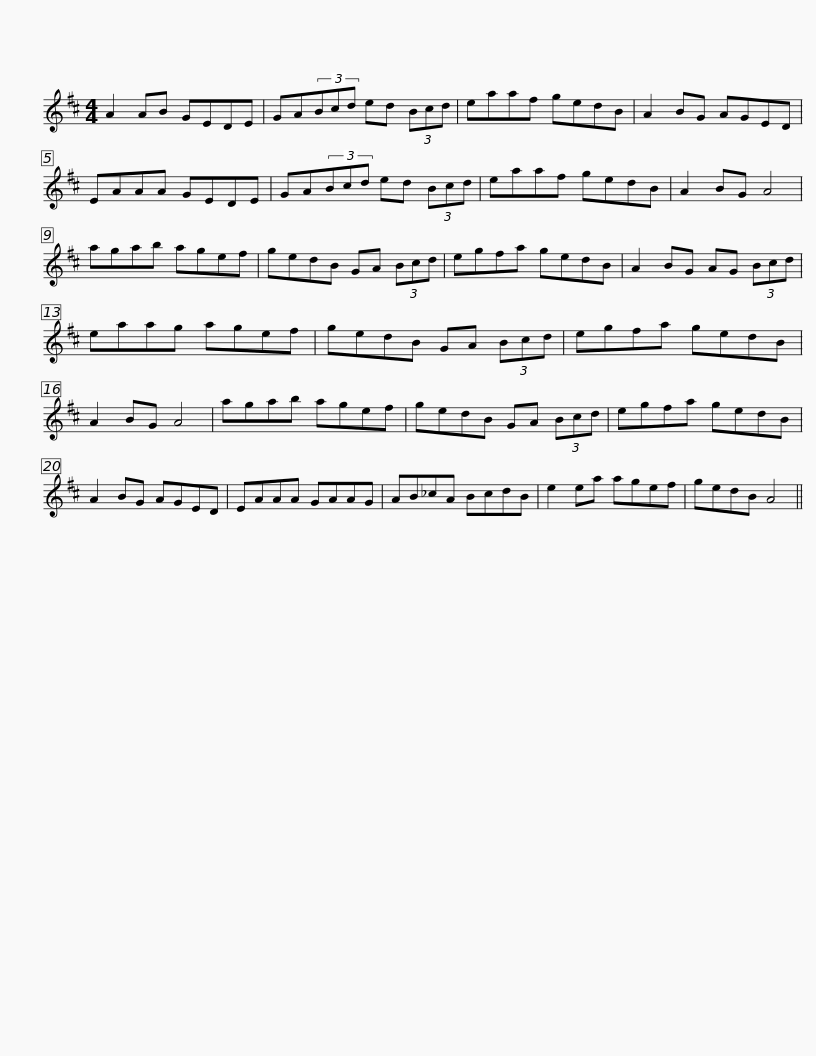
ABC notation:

X:1
L:1/8
M:4/4
I:linebreak $
K:D
V:1 treble
V:1
 A2 AB GEDE | GA(3Bcd ed (3Bcd | eaaf gedB | A2 BG AGED | EAAA GEDE |$ %5
 GA(3Bcd ed (3Bcd | eaaf gedB | A2 BG A4 | agab agef | gedB GA (3Bcd |$ %10
 egfa gedB | A2 BG AG (3Bcd | eaag agef | gedB GA (3Bcd | egfa gedB |$ %15
 A2 BG A4 | agab agef | gedB GA (3Bcd | egfa gedB | A2 BG AGED | %20
 EAAA GAAG |$ AB_cA BcdB | e2 ea agef | gedB A4 || %24
